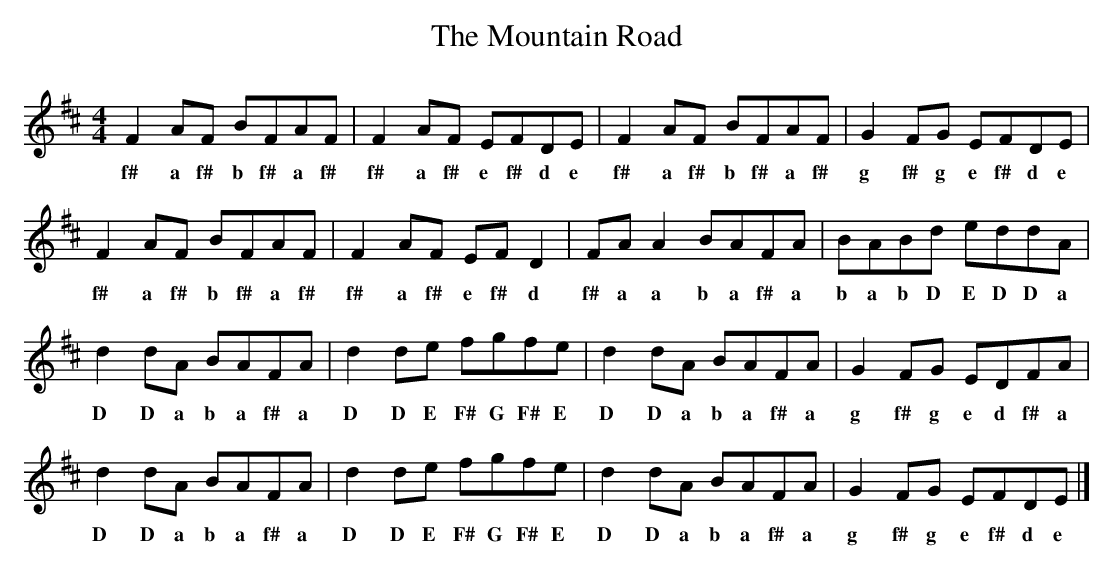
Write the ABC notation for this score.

X:1
T:Mountain Road, The
M:4/4
L:1/8
K:Dmaj
F2 AF BFAF| F2 AF EFDE| F2 AF BFAF| G2 FG EFDE|
w:f# a f# b f# a f# f# a f# e f# d e f# a f# b f# a f# g f# g e f# d e
F2 AF BFAF|F2 AF EFD2| FAA2 BAFA|BABd eddA|
w:f# a f# b f# a f# f# a f# e f# d f# a a b a f# a b a b D E D D a
d2dA BAFA| d2 de fgfe| d2 dA BAFA| G2 FG EDFA|
w:D D a b a f# a D D E F# G F# E D D a b a f# a g f# g e d f# a
d2 dA BAFA| d2 de fgfe| d2 dA BAFA| G2 FG EFDE|]
w:D D a b a f# a D D E F# G F# E D D a b a f# a g f# g e f# d e
